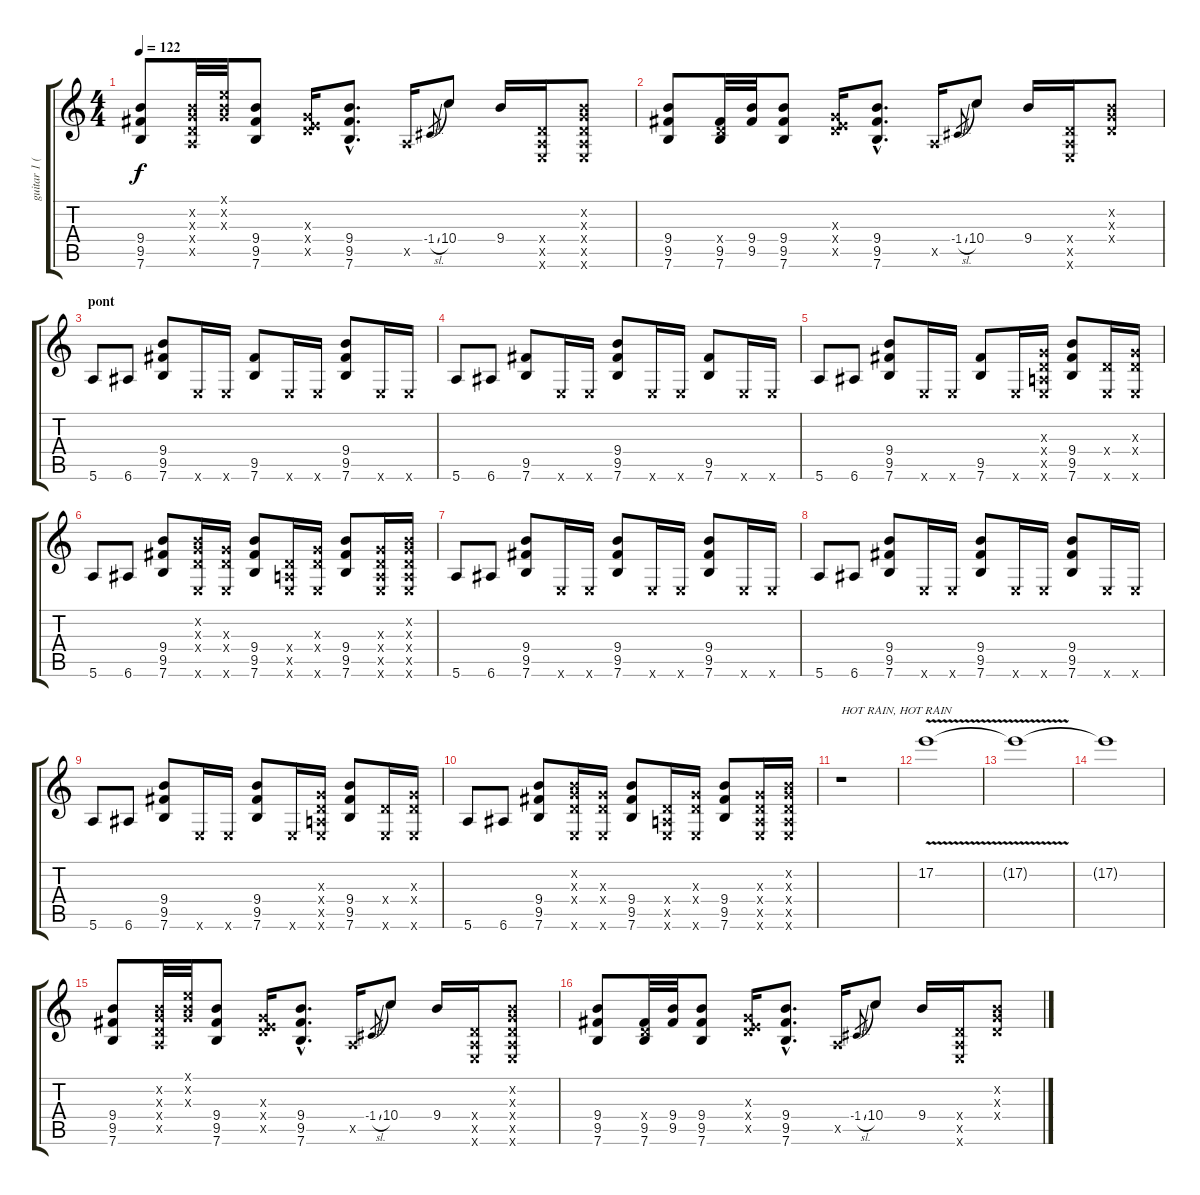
\track ("guitar 1 (sergio)" "guitar 1 (") {instrument overdrivenguitar}
\staff {score tabs}
\tuning (E4 B3 G3 D3 A2 E2) {hide}
\ts (4 4)
\tempo 122
\clef g2
\ks c
(9.4 9.5 7.6).8{dy f} (0.2{x} 0.3{x} 0.4{x} 0.5{x}).32 (0.1{x} 0.2{x} 0.3{x}).32 (9.4 9.5 7.6).8 (0.3{x} 0.4{x} 7.5{x}).16 (9.4{hac} 9.5{hac} 7.6{hac}).8{d} 0.5{x}.16 -1.4{sl}.8{gr} 10.4.8 9.4.16 (0.4{x} 0.5{x} 0.6{x}).16 (0.2{x} 0.3{x} 0.4{x} 0.5{x} 0.6{x}).8 |
(9.4 9.5 7.6).8 (0.4{x} 9.5 7.6).32 (9.4 9.5).32 (9.4 9.5 7.6).8 (0.3{x} 0.4{x} 7.5{x}).16 (9.4{hac} 9.5{hac} 7.6{hac}).8{d} 0.5{x}.16 -1.4{sl}.8{gr} 10.4.8 9.4.16 (0.4{x} 0.5{x} 0.6{x}).16 (0.2{x} 0.3{x} 0.4{x}).8 |
\section ("" "pont")
5.6.8 6.6.8 (9.4 9.5 7.6).8 0.6{x}.16 0.6{x}.16 (9.5 7.6).8 0.6{x}.16 0.6{x}.16 (9.4 9.5 7.6).8 0.6{x}.16 0.6{x}.16 |
5.6.8 6.6.8 (9.5 7.6).8 0.6{x}.16 0.6{x}.16 (9.4 9.5 7.6).8 0.6{x}.16 0.6{x}.16 (9.5 7.6).8 0.6{x}.16 0.6{x}.16 |
5.6.8 6.6.8 (9.4 9.5 7.6).8 0.6{x}.16 0.6{x}.16 (9.5 7.6).8 0.6{x}.16 (0.3{x} 0.4{x} 0.5{x} 0.6{x}).16 (9.4 9.5 7.6).8 (0.4{x} 0.6{x}).16 (0.3{x} 0.4{x} 0.6{x}).16 |
5.6.8 6.6.8 (9.4 9.5 7.6).8 (0.2{x} 0.3{x} 0.4{x} 0.6{x}).16 (0.3{x} 0.4{x} 0.6{x}).16 (9.4 9.5 7.6).8 (0.4{x} 0.5{x} 0.6{x}).16 (0.3{x} 0.4{x} 0.6{x}).16 (9.4 9.5 7.6).8 (0.3{x} 0.4{x} 0.5{x} 0.6{x}).16 (0.2{x} 0.3{x} 0.4{x} 0.5{x} 0.6{x}).16 |
5.6.8 6.6.8 (9.4 9.5 7.6).8 0.6{x}.16 0.6{x}.16 (9.4 9.5 7.6).8 0.6{x}.16 0.6{x}.16 (9.4 9.5 7.6).8 0.6{x}.16 0.6{x}.16 |
5.6.8 6.6.8 (9.4 9.5 7.6).8 0.6{x}.16 0.6{x}.16 (9.4 9.5 7.6).8 0.6{x}.16 0.6{x}.16 (9.4 9.5 7.6).8 0.6{x}.16 0.6{x}.16 |
5.6.8 6.6.8 (9.4 9.5 7.6).8 0.6{x}.16 0.6{x}.16 (9.4 9.5 7.6).8 0.6{x}.16 (0.3{x} 0.4{x} 0.5{x} 0.6{x}).16 (9.4 9.5 7.6).8 (0.4{x} 0.6{x}).16 (0.3{x} 0.4{x} 0.6{x}).16 |
5.6.8 6.6.8 (9.4 9.5 7.6).8 (0.2{x} 0.3{x} 0.4{x} 0.6{x}).16 (0.3{x} 0.4{x} 0.6{x}).16 (9.4 9.5 7.6).8 (0.4{x} 0.5{x} 0.6{x}).16 (0.3{x} 0.4{x} 0.6{x}).16 (9.4 9.5 7.6).8 (0.3{x} 0.4{x} 0.5{x} 0.6{x}).16 (0.2{x} 0.3{x} 0.4{x} 0.5{x} 0.6{x}).16 |
r.1{txt "HOT RAIN, HOT RAIN"} |
17.2{v}.1 |
17.2{t}.1 |
17.2{t}.1 |
(9.4 9.5 7.6).8 (0.2{x} 0.3{x} 0.4{x} 0.5{x}).32 (0.1{x} 0.2{x} 0.3{x}).32 (9.4 9.5 7.6).8 (0.3{x} 0.4{x} 7.5{x}).16 (9.4{hac} 9.5{hac} 7.6{hac}).8{d} 0.5{x}.16 -1.4{sl}.8{gr} 10.4.8 9.4.16 (0.4{x} 0.5{x} 0.6{x}).16 (0.2{x} 0.3{x} 0.4{x} 0.5{x} 0.6{x}).8 |
(9.4 9.5 7.6).8 (0.4{x} 9.5 7.6).32 (9.4 9.5).32 (9.4 9.5 7.6).8 (0.3{x} 0.4{x} 7.5{x}).16 (9.4{hac} 9.5{hac} 7.6{hac}).8{d} 0.5{x}.16 -1.4{sl}.8{gr} 10.4.8 9.4.16 (0.4{x} 0.5{x} 0.6{x}).16 (0.2{x} 0.3{x} 0.4{x}).8
